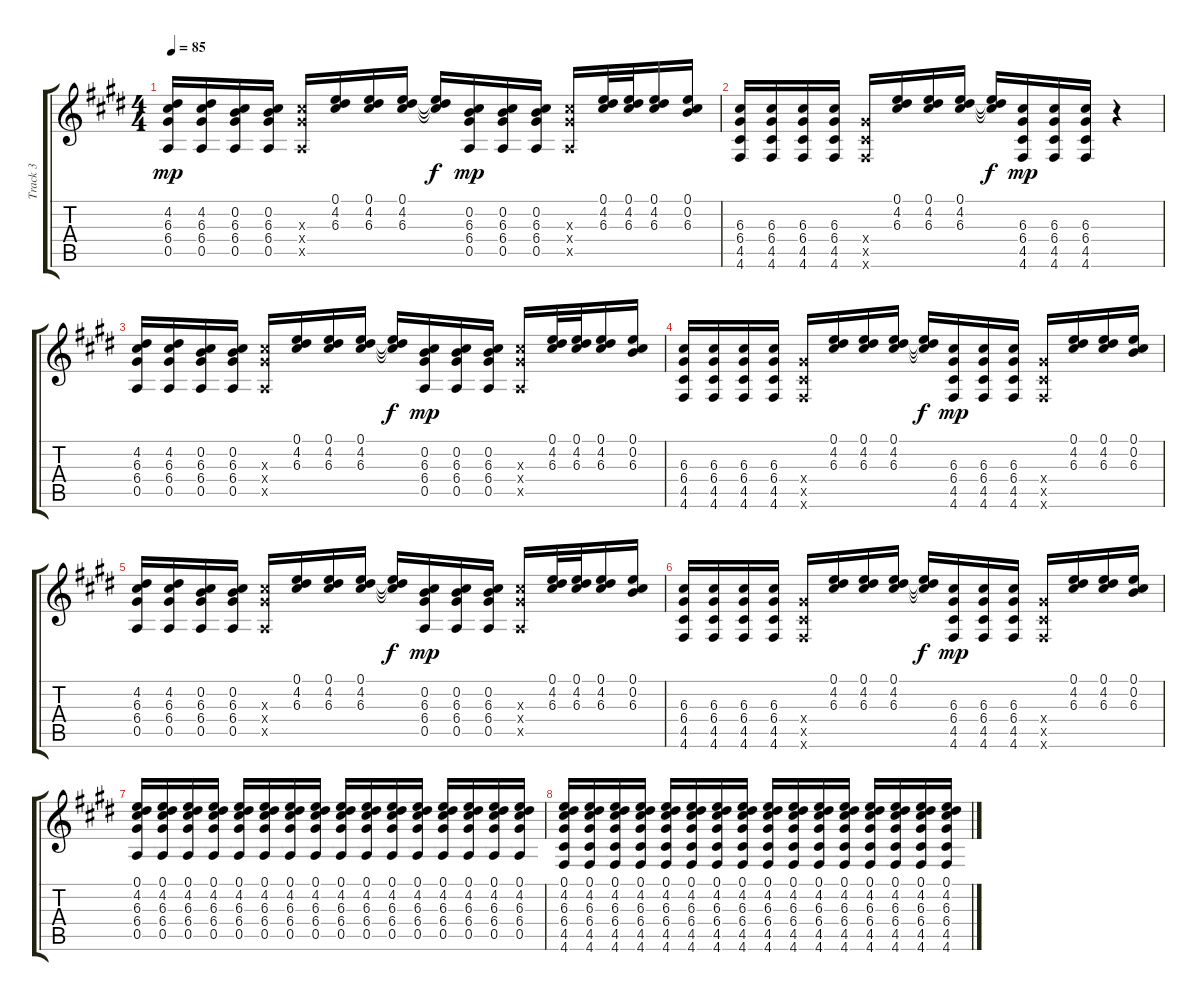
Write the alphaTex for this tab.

\track ("Track 3" "Track 3") {instrument distortionguitar}
\staff {score tabs}
\tuning (E4 B3 G3 D3 A2 D2) {hide}
\ts (4 4)
\tempo 85
\clef g2
\ks e
(4.2 6.3 6.4 0.5).16{dy mp} (4.2 6.3 6.4 0.5).16 (0.2 6.3 6.4 0.5).16 (0.2 6.3 6.4 0.5).16 (6.3{x} 6.4{x} 0.5{x}).16 (0.1 4.2 6.3).16 (0.1 4.2 6.3).16 (0.1 4.2 6.3).16 (0.1{t} 4.2{t} 6.3{t}).16{dy f} (0.2 6.3 6.4 0.5).16{dy mp} (0.2 6.3 6.4 0.5).16 (0.2 6.3 6.4 0.5).16 (6.3{x} 6.4{x} 0.5{x}).16 (0.1 4.2 6.3).32 (0.1 4.2 6.3).32 (0.1 4.2 6.3).16 (0.1 0.2 6.3).16 |
(6.3 6.4 4.5 4.6).16 (6.3 6.4 4.5 4.6).16 (6.3 6.4 4.5 4.6).16 (6.3 6.4 4.5 4.6).16 (6.4{x} 4.5{x} 4.6{x}).16 (0.1 4.2 6.3).16 (0.1 4.2 6.3).16 (0.1 4.2 6.3).16 (0.1{t} 4.2{t} 6.3{t}).16{dy f} (6.3 6.4 4.5 4.6).16{dy mp} (6.3 6.4 4.5 4.6).16 (6.3 6.4 4.5 4.6).16 r.4 |
(4.2 6.3 6.4 0.5).16 (4.2 6.3 6.4 0.5).16 (0.2 6.3 6.4 0.5).16 (0.2 6.3 6.4 0.5).16 (6.3{x} 6.4{x} 0.5{x}).16 (0.1 4.2 6.3).16 (0.1 4.2 6.3).16 (0.1 4.2 6.3).16 (0.1{t} 4.2{t} 6.3{t}).16{dy f} (0.2 6.3 6.4 0.5).16{dy mp} (0.2 6.3 6.4 0.5).16 (0.2 6.3 6.4 0.5).16 (6.3{x} 6.4{x} 0.5{x}).16 (0.1 4.2 6.3).32 (0.1 4.2 6.3).32 (0.1 4.2 6.3).16 (0.1 0.2 6.3).16 |
(6.3 6.4 4.5 4.6).16 (6.3 6.4 4.5 4.6).16 (6.3 6.4 4.5 4.6).16 (6.3 6.4 4.5 4.6).16 (6.4{x} 4.5{x} 4.6{x}).16 (0.1 4.2 6.3).16 (0.1 4.2 6.3).16 (0.1 4.2 6.3).16 (0.1{t} 4.2{t} 6.3{t}).16{dy f} (6.3 6.4 4.5 4.6).16{dy mp} (6.3 6.4 4.5 4.6).16 (6.3 6.4 4.5 4.6).16 (6.4{x} 4.5{x} 4.6{x}).16 (0.1 4.2 6.3).16 (0.1 4.2 6.3).16 (0.1 0.2 6.3).16 |
(4.2 6.3 6.4 0.5).16 (4.2 6.3 6.4 0.5).16 (0.2 6.3 6.4 0.5).16 (0.2 6.3 6.4 0.5).16 (6.3{x} 6.4{x} 0.5{x}).16 (0.1 4.2 6.3).16 (0.1 4.2 6.3).16 (0.1 4.2 6.3).16 (0.1{t} 4.2{t} 6.3{t}).16{dy f} (0.2 6.3 6.4 0.5).16{dy mp} (0.2 6.3 6.4 0.5).16 (0.2 6.3 6.4 0.5).16 (6.3{x} 6.4{x} 0.5{x}).16 (0.1 4.2 6.3).32 (0.1 4.2 6.3).32 (0.1 4.2 6.3).16 (0.1 0.2 6.3).16 |
(6.3 6.4 4.5 4.6).16 (6.3 6.4 4.5 4.6).16 (6.3 6.4 4.5 4.6).16 (6.3 6.4 4.5 4.6).16 (6.4{x} 4.5{x} 4.6{x}).16 (0.1 4.2 6.3).16 (0.1 4.2 6.3).16 (0.1 4.2 6.3).16 (0.1{t} 4.2{t} 6.3{t}).16{dy f} (6.3 6.4 4.5 4.6).16{dy mp} (6.3 6.4 4.5 4.6).16 (6.3 6.4 4.5 4.6).16 (6.4{x} 4.5{x} 4.6{x}).16 (0.1 4.2 6.3).16 (0.1 4.2 6.3).16 (0.1 0.2 6.3).16 |
(0.1 4.2 6.3 6.4 0.5).16 (0.1 4.2 6.3 6.4 0.5).16 (0.1 4.2 6.3 6.4 0.5).16 (0.1 4.2 6.3 6.4 0.5).16 (0.1 4.2 6.3 6.4 0.5).16 (0.1 4.2 6.3 6.4 0.5).16 (0.1 4.2 6.3 6.4 0.5).16 (0.1 4.2 6.3 6.4 0.5).16 (0.1 4.2 6.3 6.4 0.5).16 (0.1 4.2 6.3 6.4 0.5).16 (0.1 4.2 6.3 6.4 0.5).16 (0.1 4.2 6.3 6.4 0.5).16 (0.1 4.2 6.3 6.4 0.5).16 (0.1 4.2 6.3 6.4 0.5).16 (0.1 4.2 6.3 6.4 0.5).16 (0.1 4.2 6.3 6.4 0.5).16 |
(0.1 4.2 6.3 6.4 4.5 4.6).16 (0.1 4.2 6.3 6.4 4.5 4.6).16 (0.1 4.2 6.3 6.4 4.5 4.6).16 (0.1 4.2 6.3 6.4 4.5 4.6).16 (0.1 4.2 6.3 6.4 4.5 4.6).16 (0.1 4.2 6.3 6.4 4.5 4.6).16 (0.1 4.2 6.3 6.4 4.5 4.6).16 (0.1 4.2 6.3 6.4 4.5 4.6).16 (0.1 4.2 6.3 6.4 4.5 4.6).16 (0.1 4.2 6.3 6.4 4.5 4.6).16 (0.1 4.2 6.3 6.4 4.5 4.6).16 (0.1 4.2 6.3 6.4 4.5 4.6).16 (0.1 4.2 6.3 6.4 4.5 4.6).16 (0.1 4.2 6.3 6.4 4.5 4.6).16 (0.1 4.2 6.3 6.4 4.5 4.6).16 (0.1 4.2 6.3 6.4 4.5 4.6).16
